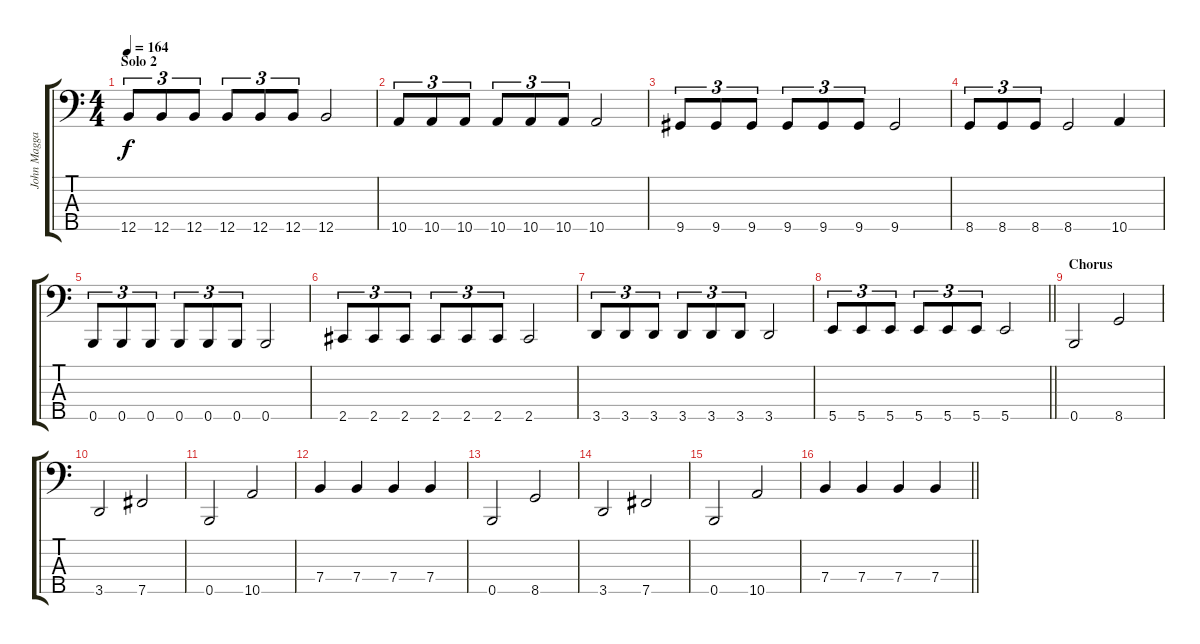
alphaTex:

\track ("John Maggard" "John Magga") {instrument electricbassfinger}
\staff {score tabs}
\tuning (G2 D2 A1 E1 B0) {hide}
\ts (4 4)
\section ("" "Solo 2")
\tempo 164
\clef f4
\ks c
12.5.8{tu (3 2) dy f} 12.5.8{tu (3 2)} 12.5.8{tu (3 2)} 12.5.8{tu (3 2)} 12.5.8{tu (3 2)} 12.5.8{tu (3 2)} 12.5.2 |
10.5.8{tu (3 2)} 10.5.8{tu (3 2)} 10.5.8{tu (3 2)} 10.5.8{tu (3 2)} 10.5.8{tu (3 2)} 10.5.8{tu (3 2)} 10.5.2 |
9.5.8{tu (3 2)} 9.5.8{tu (3 2)} 9.5.8{tu (3 2)} 9.5.8{tu (3 2)} 9.5.8{tu (3 2)} 9.5.8{tu (3 2)} 9.5.2 |
8.5.8{tu (3 2)} 8.5.8{tu (3 2)} 8.5.8{tu (3 2)} 8.5.2 10.5.4 |
0.5.8{tu (3 2)} 0.5.8{tu (3 2)} 0.5.8{tu (3 2)} 0.5.8{tu (3 2)} 0.5.8{tu (3 2)} 0.5.8{tu (3 2)} 0.5.2 |
2.5.8{tu (3 2)} 2.5.8{tu (3 2)} 2.5.8{tu (3 2)} 2.5.8{tu (3 2)} 2.5.8{tu (3 2)} 2.5.8{tu (3 2)} 2.5.2 |
3.5.8{tu (3 2)} 3.5.8{tu (3 2)} 3.5.8{tu (3 2)} 3.5.8{tu (3 2)} 3.5.8{tu (3 2)} 3.5.8{tu (3 2)} 3.5.2 |
\barLineRight lightlight
5.5.8{tu (3 2)} 5.5.8{tu (3 2)} 5.5.8{tu (3 2)} 5.5.8{tu (3 2)} 5.5.8{tu (3 2)} 5.5.8{tu (3 2)} 5.5.2 |
\section ("" "Chorus")
0.5.2 8.5.2 |
3.5.2 7.5.2 |
0.5.2 10.5.2 |
7.4.4 7.4.4 7.4.4 7.4.4 |
0.5.2 8.5.2 |
3.5.2 7.5.2 |
0.5.2 10.5.2 |
\barLineRight lightlight
7.4.4 7.4.4 7.4.4 7.4.4
